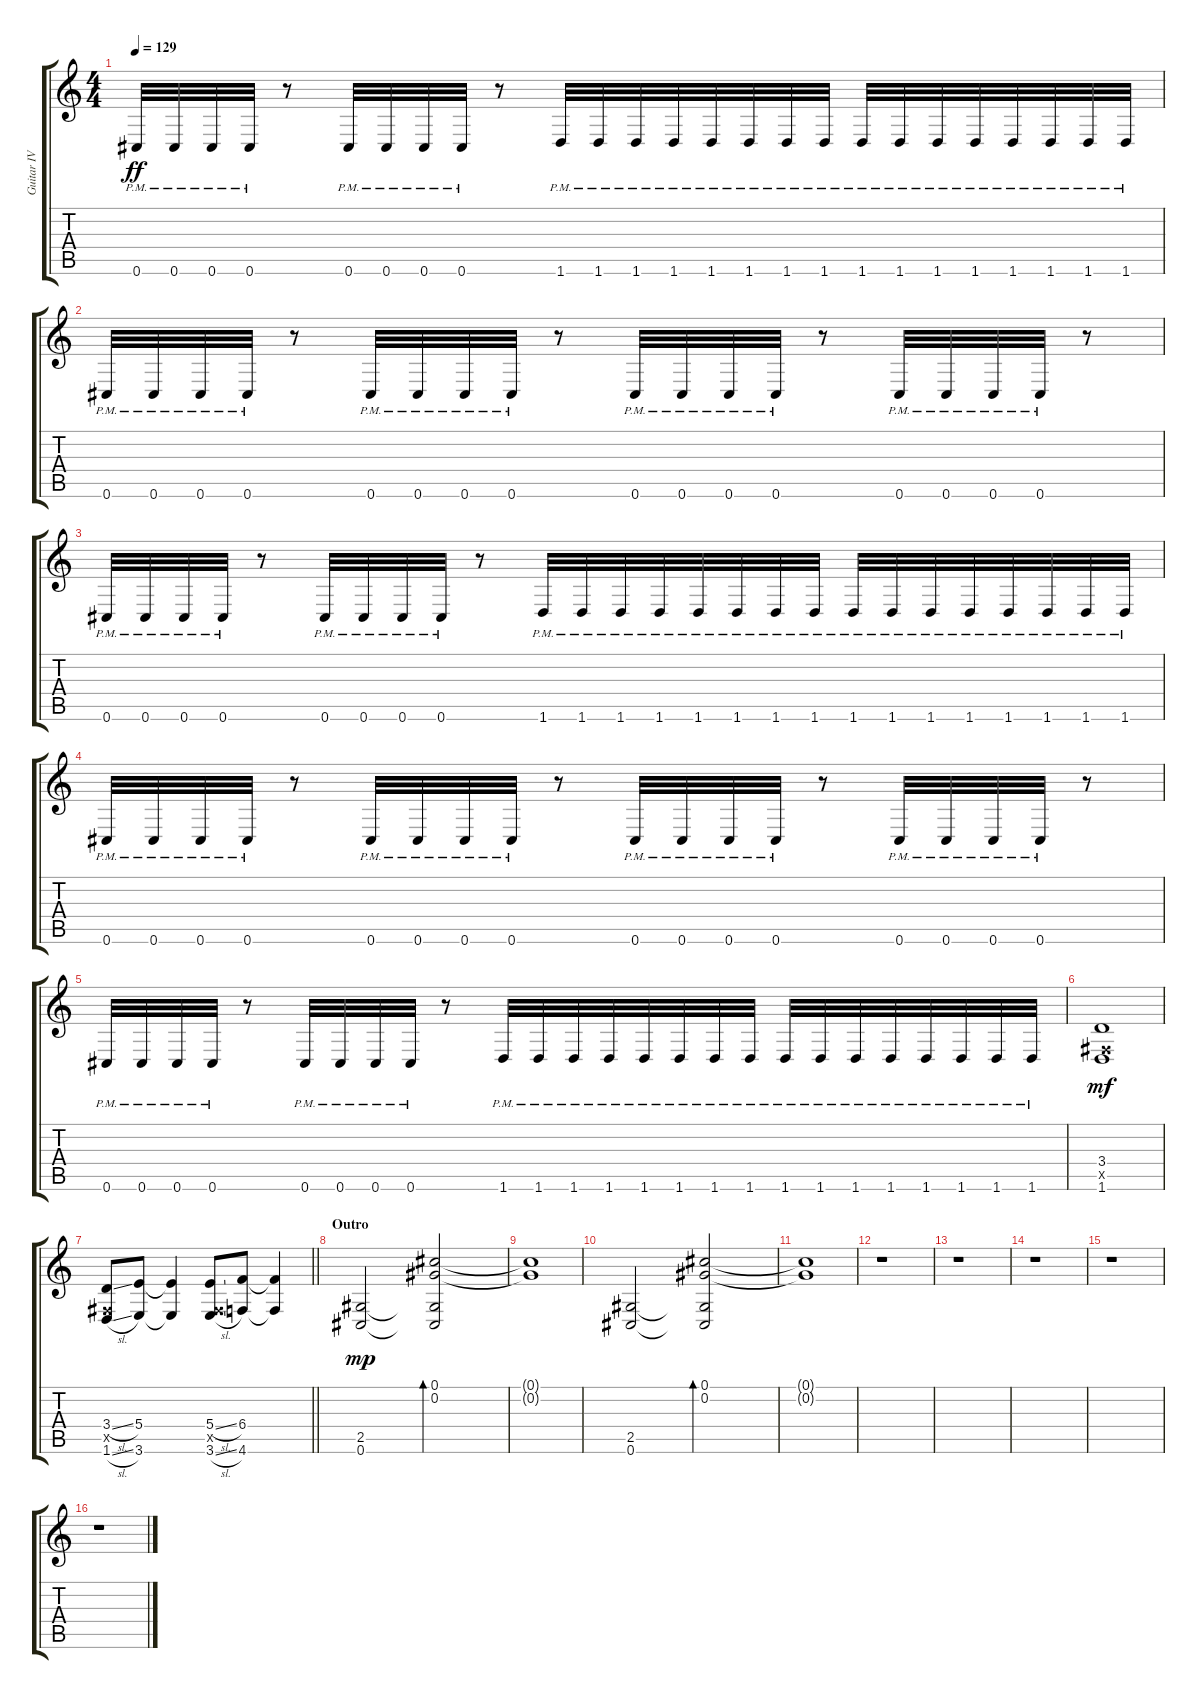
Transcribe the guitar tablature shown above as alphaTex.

\track ("Guitar IV" "Guitar IV") {instrument distortionguitar}
\staff {score tabs}
\tuning (Db4 Ab3 E3 B2 Gb2 Db2) {hide}
\ts (4 4)
\tempo 129
\clef g2
\ks c
0.6{pm}.32{dy ff} 0.6{pm}.32 0.6{pm}.32 0.6{pm}.32 r.8 0.6{pm}.32 0.6{pm}.32 0.6{pm}.32 0.6{pm}.32 r.8 1.6{pm}.32 1.6{pm}.32 1.6{pm}.32 1.6{pm}.32 1.6{pm}.32 1.6{pm}.32 1.6{pm}.32 1.6{pm}.32 1.6{pm}.32 1.6{pm}.32 1.6{pm}.32 1.6{pm}.32 1.6{pm}.32 1.6{pm}.32 1.6{pm}.32 1.6{pm}.32 |
0.6{pm}.32 0.6{pm}.32 0.6{pm}.32 0.6{pm}.32 r.8 0.6{pm}.32 0.6{pm}.32 0.6{pm}.32 0.6{pm}.32 r.8 0.6{pm}.32 0.6{pm}.32 0.6{pm}.32 0.6{pm}.32 r.8 0.6{pm}.32 0.6{pm}.32 0.6{pm}.32 0.6{pm}.32 r.8 |
0.6{pm}.32 0.6{pm}.32 0.6{pm}.32 0.6{pm}.32 r.8 0.6{pm}.32 0.6{pm}.32 0.6{pm}.32 0.6{pm}.32 r.8 1.6{pm}.32 1.6{pm}.32 1.6{pm}.32 1.6{pm}.32 1.6{pm}.32 1.6{pm}.32 1.6{pm}.32 1.6{pm}.32 1.6{pm}.32 1.6{pm}.32 1.6{pm}.32 1.6{pm}.32 1.6{pm}.32 1.6{pm}.32 1.6{pm}.32 1.6{pm}.32 |
0.6{pm}.32 0.6{pm}.32 0.6{pm}.32 0.6{pm}.32 r.8 0.6{pm}.32 0.6{pm}.32 0.6{pm}.32 0.6{pm}.32 r.8 0.6{pm}.32 0.6{pm}.32 0.6{pm}.32 0.6{pm}.32 r.8 0.6{pm}.32 0.6{pm}.32 0.6{pm}.32 0.6{pm}.32 r.8 |
0.6{pm}.32 0.6{pm}.32 0.6{pm}.32 0.6{pm}.32 r.8 0.6{pm}.32 0.6{pm}.32 0.6{pm}.32 0.6{pm}.32 r.8 1.6{pm}.32 1.6{pm}.32 1.6{pm}.32 1.6{pm}.32 1.6{pm}.32 1.6{pm}.32 1.6{pm}.32 1.6{pm}.32 1.6{pm}.32 1.6{pm}.32 1.6{pm}.32 1.6{pm}.32 1.6{pm}.32 1.6{pm}.32 1.6{pm}.32 1.6{pm}.32 |
(3.4 0.5{x} 1.6).1{dy mf} |
\barLineRight lightlight
(3.4{sl} 0.5{x} 1.6{sl}).8 (5.4 3.6).8 (5.4{t} 3.6{t}).4 (5.4{sl} 0.5{x} 3.6{sl}).8 (6.4 4.6).8 (6.4{t} 4.6{t}).4 |
\section ("" "Outro")
(2.5 0.6).2{dy mp} (0.1 0.2 2.5{t} 0.6{t}).2{bd 480} |
(0.1{t} 0.2{t}).1 |
(2.5 0.6).2 (0.1 0.2 2.5{t} 0.6{t}).2{bd 480} |
(0.1{t} 0.2{t}).1 |
r.1 |
r.1 |
r.1 |
r.1 |
r.1
